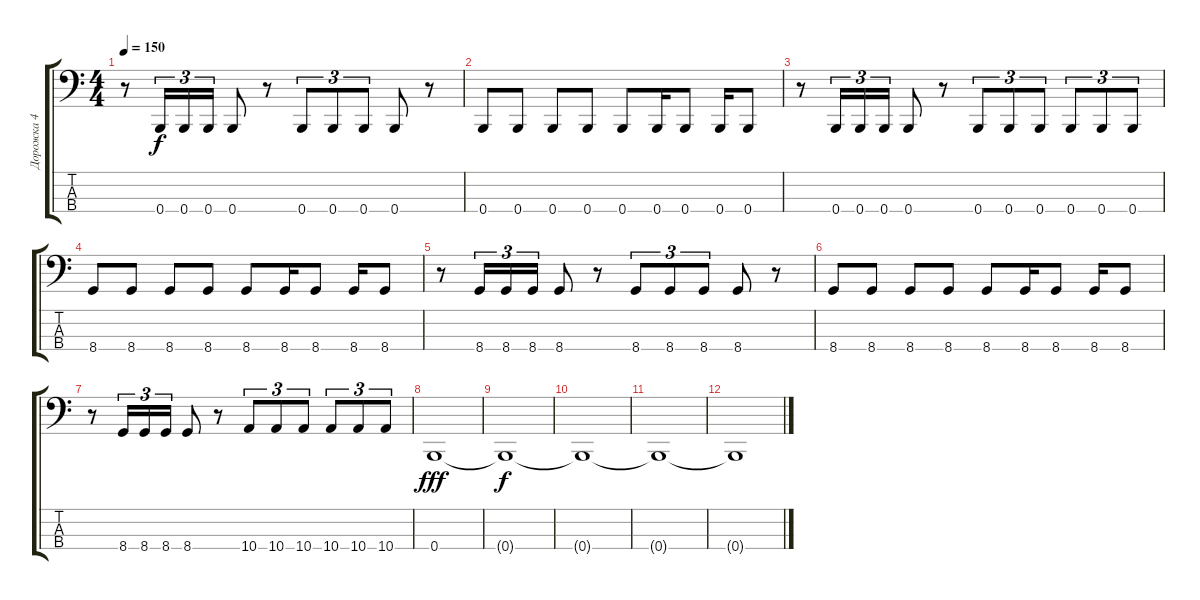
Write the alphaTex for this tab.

\track ("Дорожка 4" "Дорожка 4") {instrument electricbassfinger}
\staff {score tabs}
\tuning (E2 B1 Gb1 B0) {hide}
\ts (4 4)
\tempo 150
\clef f4
\ks c
r.8{dy f} 0.4.16{tu (3 2)} 0.4.16{tu (3 2)} 0.4.16{tu (3 2)} 0.4.8 r.8 0.4.8{tu (3 2)} 0.4.8{tu (3 2)} 0.4.8{tu (3 2)} 0.4.8 r.8 |
0.4.8 0.4.8 0.4.8 0.4.8 0.4.8 0.4.16 0.4.8 0.4.16 0.4.8 |
r.8 0.4.16{tu (3 2)} 0.4.16{tu (3 2)} 0.4.16{tu (3 2)} 0.4.8 r.8 0.4.8{tu (3 2)} 0.4.8{tu (3 2)} 0.4.8{tu (3 2)} 0.4.8{tu (3 2)} 0.4.8{tu (3 2)} 0.4.8{tu (3 2)} |
8.4.8 8.4.8 8.4.8 8.4.8 8.4.8 8.4.16 8.4.8 8.4.16 8.4.8 |
r.8 8.4.16{tu (3 2)} 8.4.16{tu (3 2)} 8.4.16{tu (3 2)} 8.4.8 r.8 8.4.8{tu (3 2)} 8.4.8{tu (3 2)} 8.4.8{tu (3 2)} 8.4.8 r.8 |
8.4.8 8.4.8 8.4.8 8.4.8 8.4.8 8.4.16 8.4.8 8.4.16 8.4.8 |
r.8 8.4.16{tu (3 2)} 8.4.16{tu (3 2)} 8.4.16{tu (3 2)} 8.4.8 r.8 10.4.8{tu (3 2)} 10.4.8{tu (3 2)} 10.4.8{tu (3 2)} 10.4.8{tu (3 2)} 10.4.8{tu (3 2)} 10.4.8{tu (3 2)} |
0.4.1{dy fff} |
0.4{t}.1{dy f} |
0.4{t}.1 |
0.4{t}.1 |
0.4{t}.1
